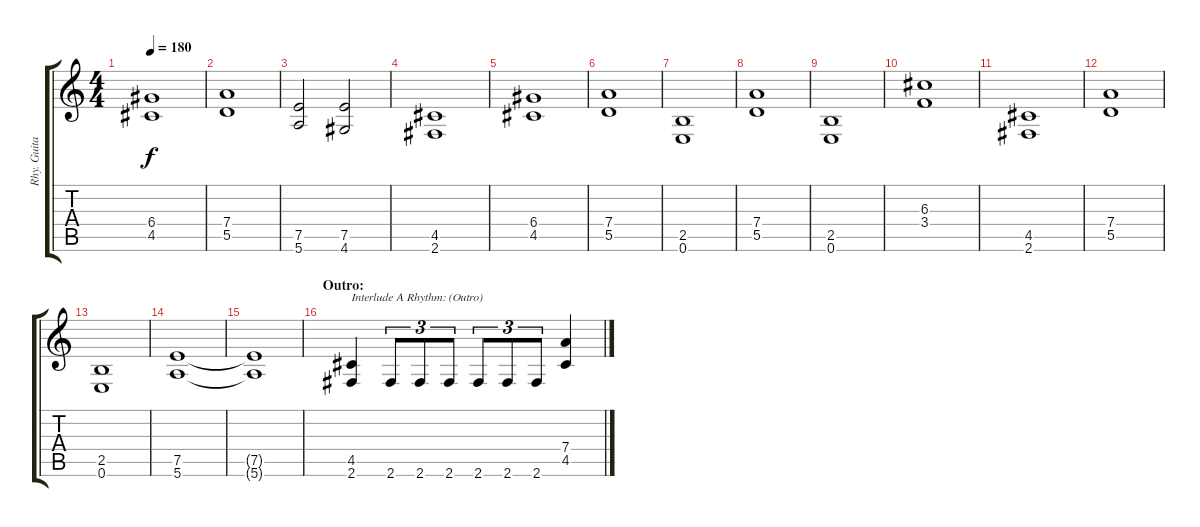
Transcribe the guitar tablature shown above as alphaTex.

\track ("Rhy. Guitar 1" "Rhy. Guita") {instrument distortionguitar}
\staff {score tabs}
\tuning (E4 B3 G3 D3 A2 E2) {hide}
\ts (4 4)
\tempo 180
\clef g2
\ks c
(6.4 4.5).1{dy f} |
(7.4 5.5).1 |
(7.5 5.6).2 (7.5 4.6).2 |
(4.5 2.6).1 |
(6.4 4.5).1 |
(7.4 5.5).1 |
(2.5 0.6).1 |
(7.4 5.5).1 |
(2.5 0.6).1 |
(6.3 3.4).1 |
(4.5 2.6).1 |
(7.4 5.5).1 |
(2.5 0.6).1 |
(7.5 5.6).1 |
(7.5{t} 5.6{t}).1 |
\section ("" "Outro:")
(4.5 2.6).4{txt "Interlude A Rhythm: (Outro)"} 2.6.8{tu (3 2)} 2.6.8{tu (3 2)} 2.6.8{tu (3 2)} 2.6.8{tu (3 2)} 2.6.8{tu (3 2)} 2.6.8{tu (3 2)} (7.4 4.5).4
